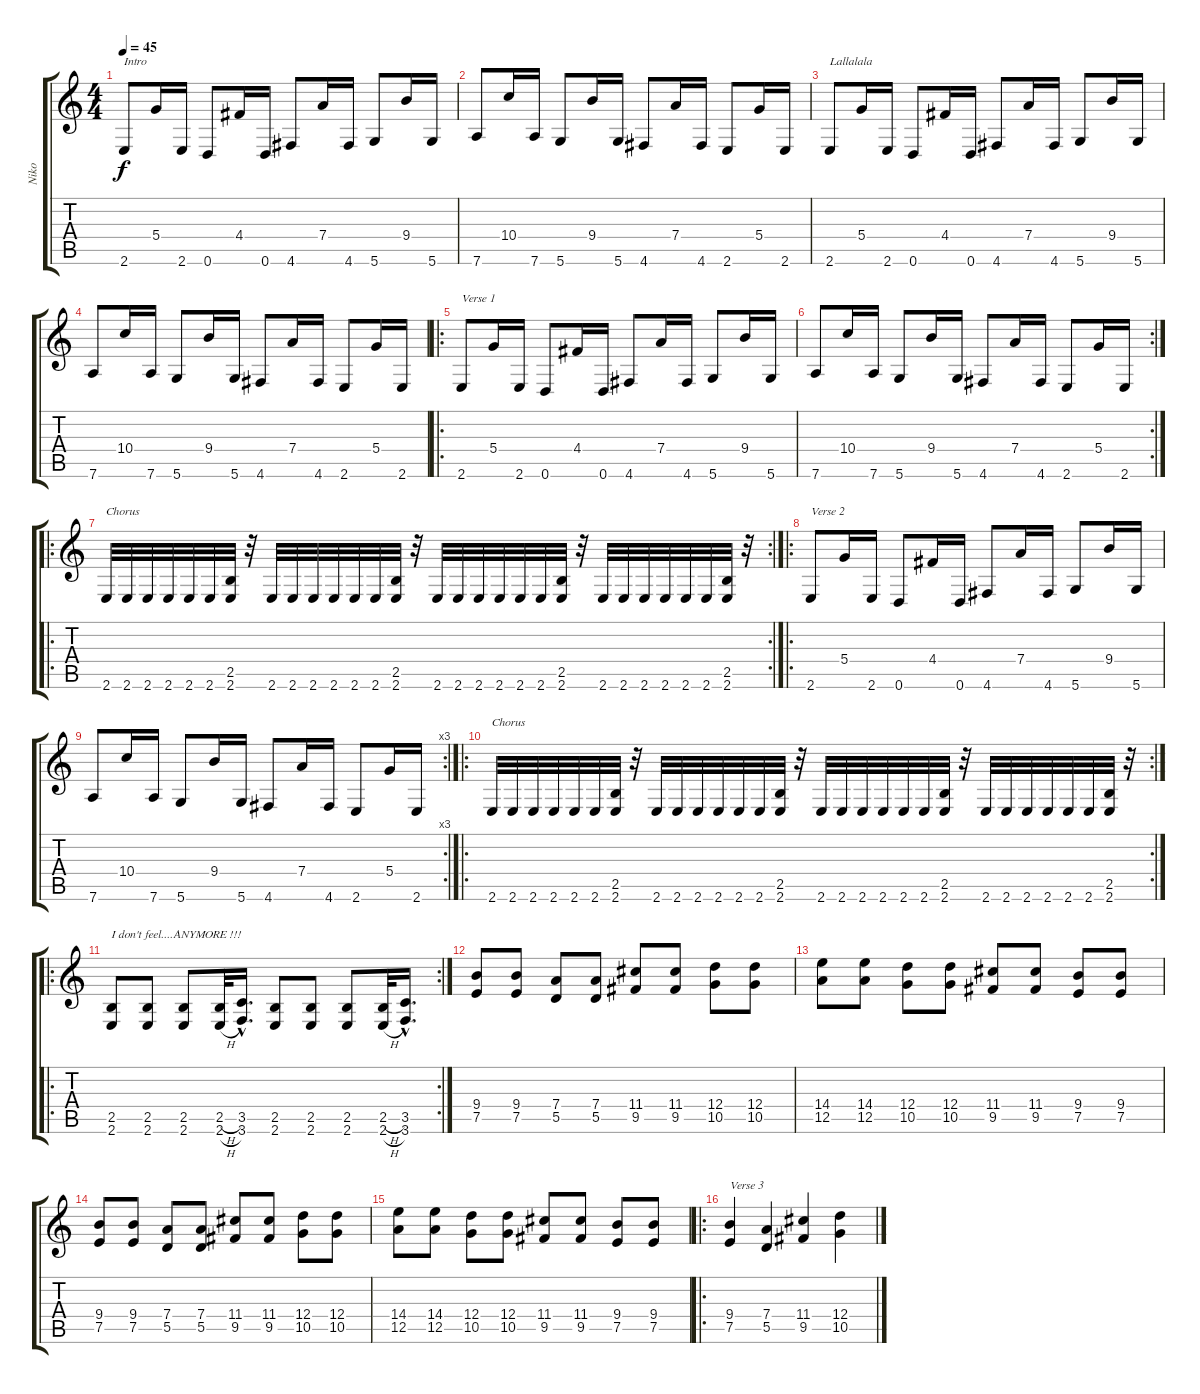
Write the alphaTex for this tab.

\track ("Niko" "Niko") {instrument distortionguitar}
\staff {score tabs}
\tuning (E4 B3 G3 D3 A2 D2) {hide}
\ts (4 4)
\tempo 45
\clef g2
\ks c
2.6.8{txt "Intro" dy f instrument acousticguitarsteel} 5.4.16 2.6.16 0.6.8 4.4.16 0.6.16 4.6.8 7.4.16 4.6.16 5.6.8 9.4.16 5.6.16 |
7.6.8 10.4.16 7.6.16 5.6.8 9.4.16 5.6.16 4.6.8 7.4.16 4.6.16 2.6.8 5.4.16 2.6.16 |
2.6.8{txt "Lallalala"} 5.4.16 2.6.16 0.6.8 4.4.16 0.6.16 4.6.8 7.4.16 4.6.16 5.6.8 9.4.16 5.6.16 |
7.6.8 10.4.16 7.6.16 5.6.8 9.4.16 5.6.16 4.6.8 7.4.16 4.6.16 2.6.8 5.4.16 2.6.16 |
\ro
2.6.8{txt "Verse 1"} 5.4.16 2.6.16 0.6.8 4.4.16 0.6.16 4.6.8 7.4.16 4.6.16 5.6.8 9.4.16 5.6.16 |
\rc 2
7.6.8 10.4.16 7.6.16 5.6.8 9.4.16 5.6.16 4.6.8 7.4.16 4.6.16 2.6.8 5.4.16 2.6.16 |
\ro
\rc 2
2.6.32{txt "Chorus" instrument distortionguitar} 2.6.32 2.6.32 2.6.32 2.6.32 2.6.32 (2.5 2.6).32 r.32 2.6.32 2.6.32 2.6.32 2.6.32 2.6.32 2.6.32 (2.5 2.6).32 r.32 2.6.32 2.6.32 2.6.32 2.6.32 2.6.32 2.6.32 (2.5 2.6).32 r.32 2.6.32 2.6.32 2.6.32 2.6.32 2.6.32 2.6.32 (2.5 2.6).32 r.32 |
\ro
2.6.8{txt "Verse 2" instrument acousticguitarsteel} 5.4.16 2.6.16 0.6.8 4.4.16 0.6.16 4.6.8 7.4.16 4.6.16 5.6.8 9.4.16 5.6.16 |
\rc 3
7.6.8 10.4.16 7.6.16 5.6.8 9.4.16 5.6.16 4.6.8 7.4.16 4.6.16 2.6.8 5.4.16 2.6.16 |
\ro
\rc 2
2.6.32{txt "Chorus" instrument distortionguitar} 2.6.32 2.6.32 2.6.32 2.6.32 2.6.32 (2.5 2.6).32 r.32 2.6.32 2.6.32 2.6.32 2.6.32 2.6.32 2.6.32 (2.5 2.6).32 r.32 2.6.32 2.6.32 2.6.32 2.6.32 2.6.32 2.6.32 (2.5 2.6).32 r.32 2.6.32 2.6.32 2.6.32 2.6.32 2.6.32 2.6.32 (2.5 2.6).32 r.32 |
\ro
\rc 2
(2.5 2.6).8{txt "I don't feel....ANYMORE !!!"} (2.5 2.6).8 (2.5 2.6).8 (2.5{h} 2.6{h}).32 (3.5{hac} 3.6{hac}).16{d} (2.5 2.6).8 (2.5 2.6).8 (2.5 2.6).8 (2.5{h} 2.6{h}).32 (3.5{hac} 3.6{hac}).16{d} |
(9.4 7.5).8 (9.4 7.5).8 (7.4 5.5).8 (7.4 5.5).8 (11.4 9.5).8 (11.4 9.5).8 (12.4 10.5).8 (12.4 10.5).8 |
(14.4 12.5).8 (14.4 12.5).8 (12.4 10.5).8 (12.4 10.5).8 (11.4 9.5).8 (11.4 9.5).8 (9.4 7.5).8 (9.4 7.5).8 |
(9.4 7.5).8 (9.4 7.5).8 (7.4 5.5).8 (7.4 5.5).8 (11.4 9.5).8 (11.4 9.5).8 (12.4 10.5).8 (12.4 10.5).8 |
(14.4 12.5).8 (14.4 12.5).8 (12.4 10.5).8 (12.4 10.5).8 (11.4 9.5).8 (11.4 9.5).8 (9.4 7.5).8 (9.4 7.5).8 |
\ro
(9.4 7.5).4{txt "Verse 3"} (7.4 5.5).4 (11.4 9.5).4 (12.4 10.5).4
